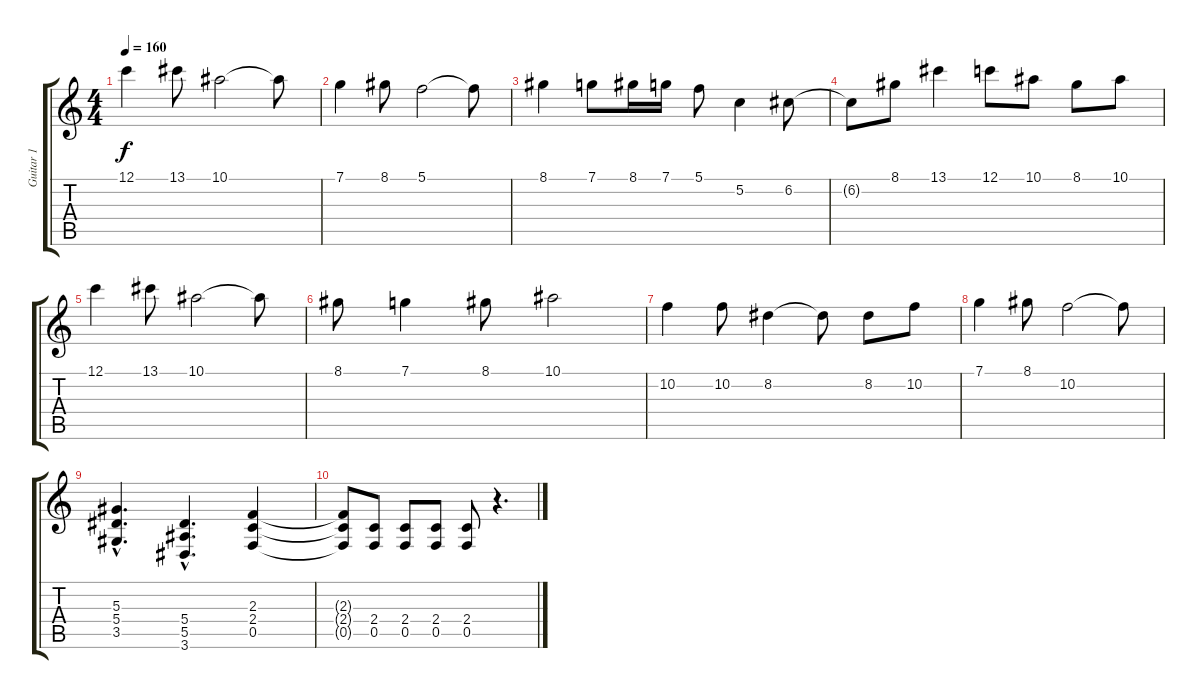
\track ("Guitar 1" "Guitar 1") {instrument distortionguitar}
\staff {score tabs}
\tuning (C4 G3 Eb3 Bb2 F2 C2) {hide}
\ts (4 4)
\tempo 160
\clef g2
\ks c
12.1.4{dy f} 13.1.8 10.1.2 10.1{t}.8 |
7.1.4 8.1.8 5.1.2 5.1{t}.8 |
8.1.4 7.1.8 8.1.16 7.1.16 5.1.8 5.2.4 6.2.8 |
6.2{t}.8 8.1.8 13.1.4 12.1.8 10.1.8 8.1.8 10.1.8 |
12.1.4 13.1.8 10.1.2 10.1{t}.8 |
8.1.8 7.1.4 8.1.8 10.1.2 |
10.2.4 10.2.8 8.2.4 8.2{t}.8 8.2.8 10.2.8 |
7.1.4 8.1.8 10.2.2 10.2{t}.8 |
(5.3{hac} 5.4{hac} 3.5{hac}).4{d volume 12 instrument distortionguitar} (5.4{hac} 5.5{hac} 3.6{hac}).4{d} (2.3 2.4 0.5).4 |
(2.3{t} 2.4{t} 0.5{t}).8 (2.4 0.5).8 (2.4 0.5).8 (2.4 0.5).8 (2.4 0.5).8 r.4{d}
